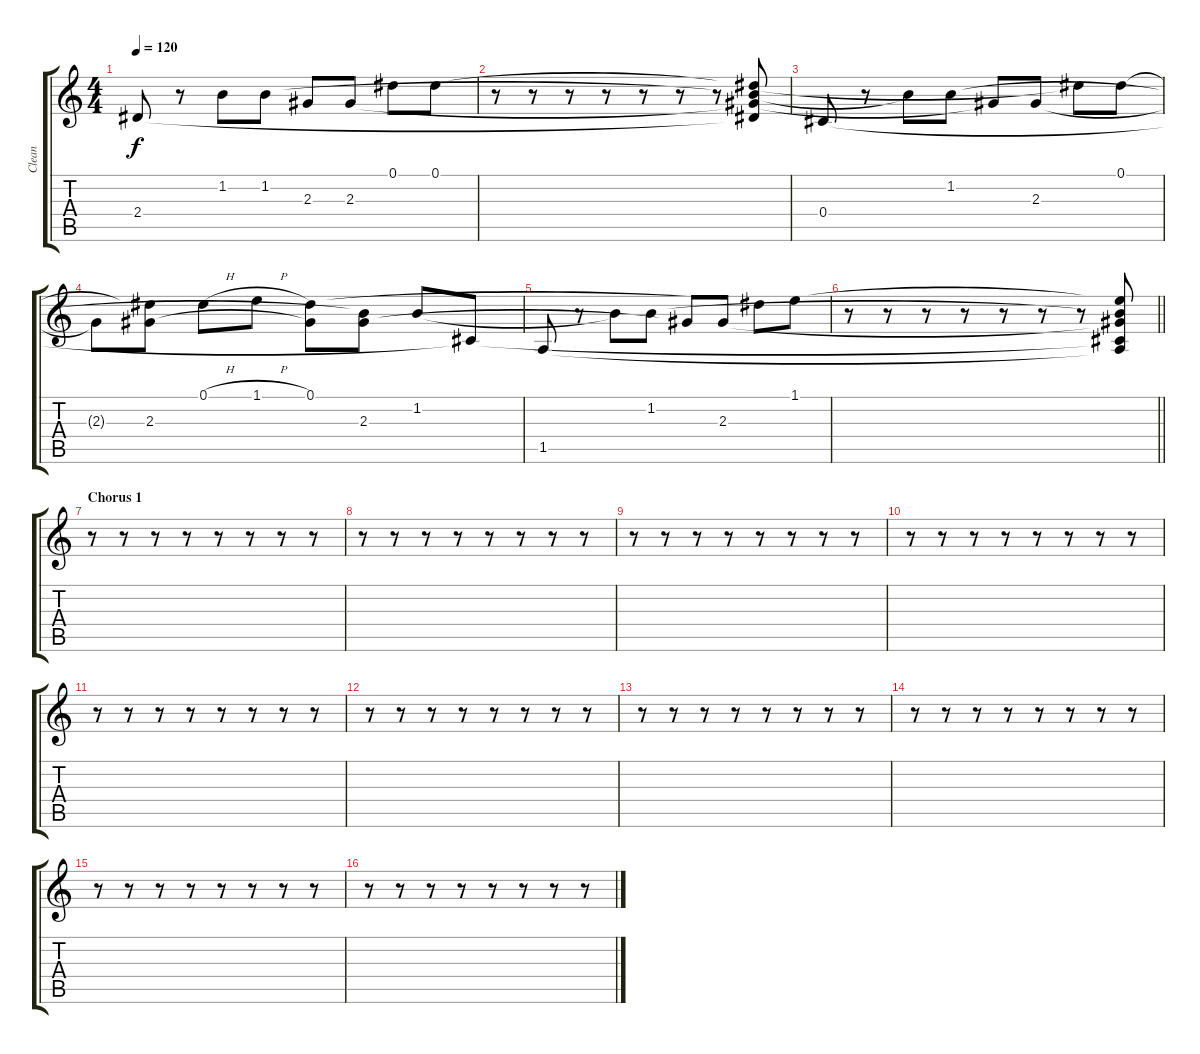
\track ("Clean" "Clean") {instrument electricguitarclean}
\staff {score tabs}
\tuning (Eb4 Bb3 Gb3 Db3 Ab2 Db2) {hide}
\ts (4 4)
\tempo 120
\clef g2
\ks c
2.4.8{dy f} r.8 1.2{t}.8 1.2.8 2.3{t}.8 2.3.8 0.1{t}.8 0.1.8 |
r.8 r.8 r.8 r.8 r.8 r.8 r.8 (0.1{t} 1.2{t} 2.3{t} 2.4{t}).8 |
0.4.8 r.8 1.2{t}.8 1.2.8 2.3{t}.8 2.3.8 0.1{t}.8 0.1.8 |
2.3{t}.8 (0.1{t} 2.3).8 0.1{h}.8 1.1{h}.8 (0.1 2.3{t}).8 (1.2{t} 2.3).8 1.2.8 0.4{t}.8 |
1.5.8 r.8 1.2{t}.8 1.2.8 2.3{t}.8 2.3.8 0.1{t}.8 1.1.8 |
\barLineRight lightlight
r.8 r.8 r.8 r.8 r.8 r.8 r.8 (1.1{t} 1.2{t} 2.3{t} 0.4{t} 1.5{t}).8 |
\section ("" "Chorus 1")
r.8 r.8 r.8 r.8 r.8 r.8 r.8 r.8 |
r.8 r.8 r.8 r.8 r.8 r.8 r.8 r.8 |
r.8 r.8 r.8 r.8 r.8 r.8 r.8 r.8 |
r.8 r.8 r.8 r.8 r.8 r.8 r.8 r.8 |
r.8 r.8 r.8 r.8 r.8 r.8 r.8 r.8 |
r.8 r.8 r.8 r.8 r.8 r.8 r.8 r.8 |
r.8 r.8 r.8 r.8 r.8 r.8 r.8 r.8 |
r.8 r.8 r.8 r.8 r.8 r.8 r.8 r.8 |
r.8 r.8 r.8 r.8 r.8 r.8 r.8 r.8 |
r.8 r.8 r.8 r.8 r.8 r.8 r.8 r.8
